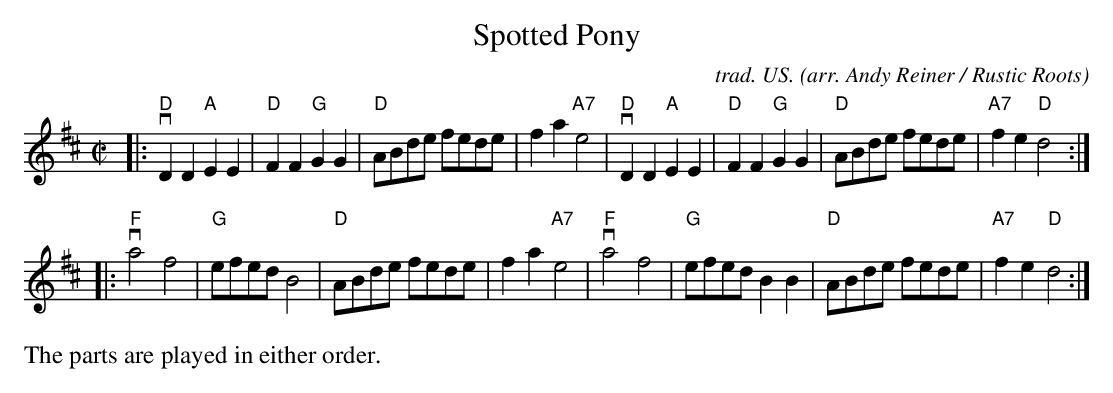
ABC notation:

X:1
T: Spotted Pony
C: trad. US.
O: arr. Andy Reiner / Rustic Roots
M: C|
L: 1/8
K: D
|:\
"D"vD2D2 "A"E2E2 | "D"F2F2 "G"G2G2 | "D"ABde fede | f2a2 "A7"e4 |\
"D"vD2D2 "A"E2E2 | "D"F2F2 "G"G2G2 | "D"ABde fede | "A7"f2e2 "D"d4 :|
|:\
"F"va4 f4 | "G"efed B4 | "D"ABde fede | f2a2 "A7"e4 |\
"F"va4 f4 | "G"efed B2B2 | "D"ABde fede | "A7"f2e2 "D"d4 :|
